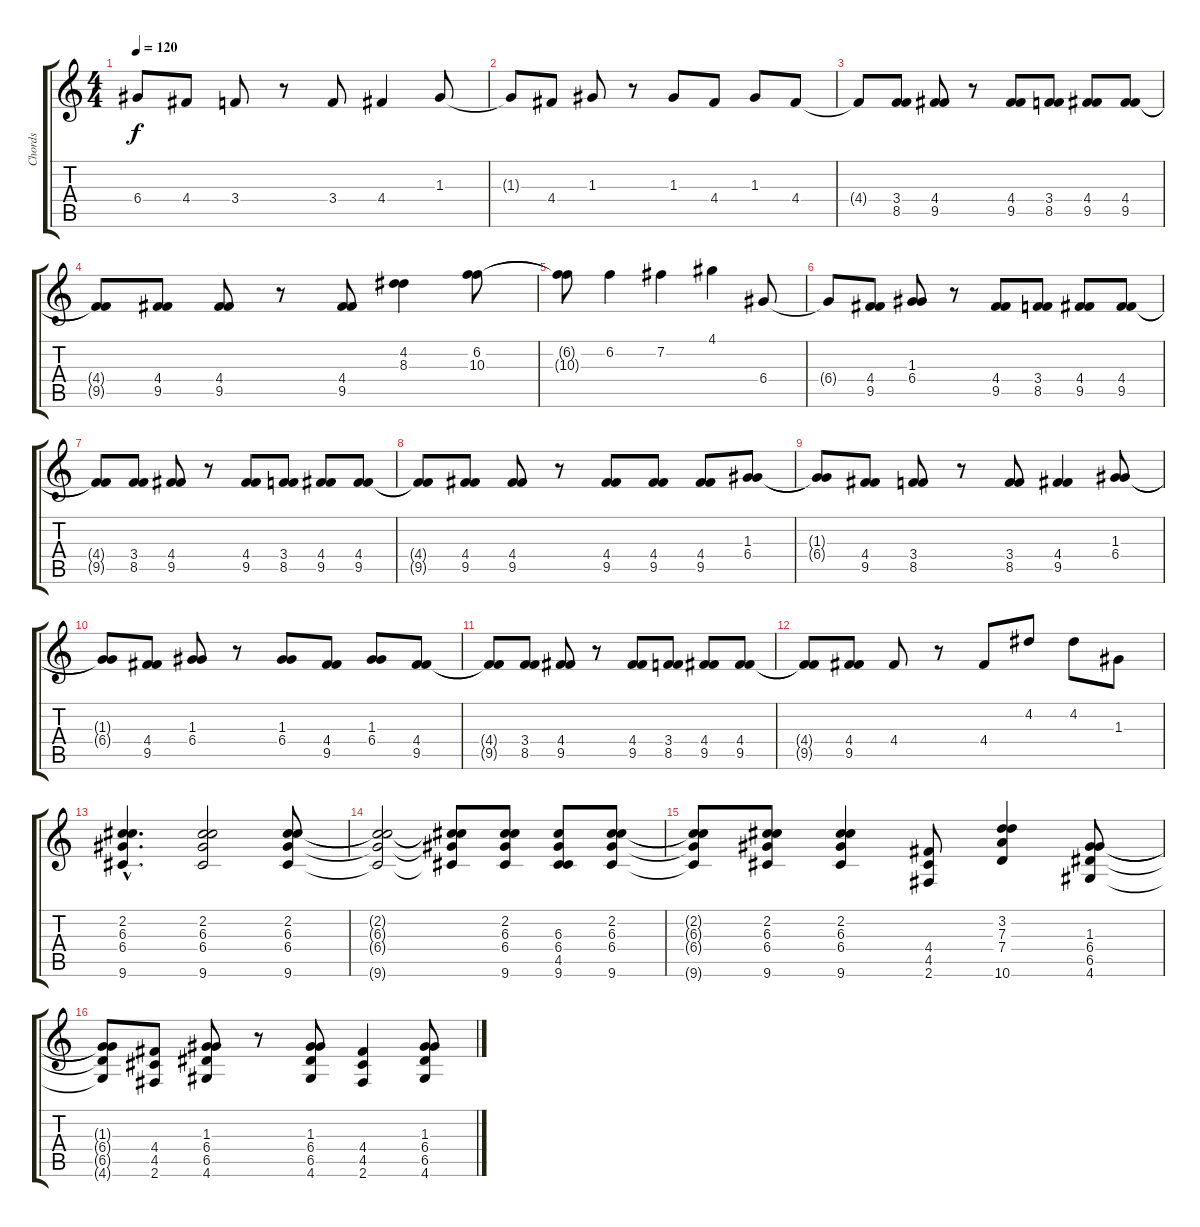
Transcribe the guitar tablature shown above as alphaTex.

\track ("Chords" "Chords") {instrument overdrivenguitar}
\staff {score tabs}
\tuning (E4 B3 G3 D3 A2 E2) {hide}
\ts (4 4)
\tempo 120
\clef g2
\ks c
6.4{t}.8{dy f} 4.4.8 3.4.8 r.8 3.4.8 4.4.4 1.3.8 |
1.3{t}.8 4.4.8 1.3.8 r.8 1.3.8 4.4.8 1.3.8 4.4.8 |
4.4{t}.8 (3.4 8.5).8 (4.4 9.5).8 r.8 (4.4 9.5).8 (3.4 8.5).8 (4.4 9.5).8 (4.4 9.5).8 |
(4.4{t} 9.5{t}).8 (4.4 9.5).8 (4.4 9.5).8 r.8 (4.4 9.5).8 (4.2 8.3).4 (6.2 10.3).8 |
(6.2{t} 10.3{t}).8 6.2.4 7.2.4 4.1.4 6.4.8 |
6.4{t}.8 (4.4 9.5).8 (1.3 6.4).8 r.8 (4.4 9.5).8 (3.4 8.5).8 (4.4 9.5).8 (4.4 9.5).8 |
(4.4{t} 9.5{t}).8 (3.4 8.5).8 (4.4 9.5).8 r.8 (4.4 9.5).8 (3.4 8.5).8 (4.4 9.5).8 (4.4 9.5).8 |
(4.4{t} 9.5{t}).8 (4.4 9.5).8 (4.4 9.5).8 r.8 (4.4 9.5).8 (4.4 9.5).8 (4.4 9.5).8 (1.3 6.4).8 |
(1.3{t} 6.4{t}).8 (4.4 9.5).8 (3.4 8.5).8 r.8 (3.4 8.5).8 (4.4 9.5).4 (1.3 6.4).8 |
(1.3{t} 6.4{t}).8 (4.4 9.5).8 (1.3 6.4).8 r.8 (1.3 6.4).8 (4.4 9.5).8 (1.3 6.4).8 (4.4 9.5).8 |
(4.4{t} 9.5{t}).8 (3.4 8.5).8 (4.4 9.5).8 r.8 (4.4 9.5).8 (3.4 8.5).8 (4.4 9.5).8 (4.4 9.5).8 |
(4.4{t} 9.5{t}).8 (4.4 9.5).8 4.4.8 r.8 4.4.8 4.2.8 4.2.8 1.3.8 |
(2.2{hac} 6.3{hac} 6.4{hac} 9.6{hac}).4{d} (2.2 6.3 6.4 9.6).2 (2.2 6.3 6.4 9.6).8 |
(2.2{t} 6.3{t} 6.4{t} 9.6{t}).2 (2.2{t} 6.3{t} 6.4{t} 9.6{t}).8 (2.2 6.3 6.4 9.6).8 (6.3 6.4 4.5 9.6).8 (2.2 6.3 6.4 9.6).8 |
(2.2{t} 6.3{t} 6.4{t} 9.6{t}).8 (2.2 6.3 6.4 9.6).8 (2.2 6.3 6.4 9.6).4 (4.4 4.5 2.6).8 (3.2 7.3 7.4 10.6).4 (1.3 6.4 6.5 4.6).8 |
(1.3{t} 6.4{t} 6.5{t} 4.6{t}).8 (4.4 4.5 2.6).8 (1.3 6.4 6.5 4.6).8 r.8 (1.3 6.4 6.5 4.6).8 (4.4 4.5 2.6).4 (1.3 6.4 6.5 4.6).8
